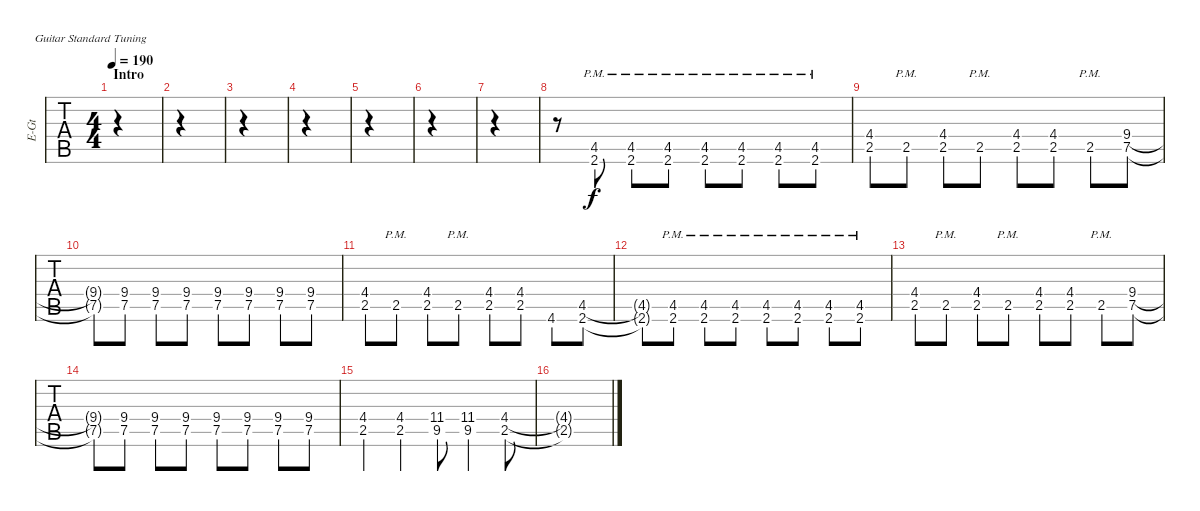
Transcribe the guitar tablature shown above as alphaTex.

\defaultSystemsLayout 4
\bracketExtendMode groupsimilarinstruments
\otherSystemsTrackNameOrientation horizontal
\track ("Cole Train" "E-Gt") {instrument distortionguitar}
\staff {tabs}
\tuning (E4 B3 G3 D3 A2 E2)
\ts (4 4)
\section ("" "Intro")
\tempo 190
\clef g2
\scale
0.485477
\ks c
|
\scale
0.257261 |
\scale
0.257261 |
\scale
0.333333 |
\scale
0.333333 |
\scale
0.333333 |
\scale
0.333333 |
\scale
0.333333 r.8 (2.6{pm acc #} 4.5{pm acc #}).8 (2.6{pm acc #} 4.5{pm acc #}).8 (2.6{pm acc #} 4.5{pm acc #}).8 (2.6{pm acc #} 4.5{pm acc #}).8 (2.6{pm acc #} 4.5{pm acc #}).8 (2.6{pm acc #} 4.5{pm acc #}).8 (2.6{pm acc #} 4.5{pm acc #}).8 |
\scale
0.333333 (2.5 4.4{acc #}).8 2.5{pm}.8 (2.5 4.4{acc #}).8 2.5{pm}.8 (2.5 4.4{acc #}).8 (2.5 4.4{acc #}).8 2.5{pm}.8 (7.5 9.4).8 |
\scale
0.333333 (7.5{t} 9.4{t}).8 (7.5 9.4).8 (7.5 9.4).8 (7.5 9.4).8 (7.5 9.4).8 (7.5 9.4).8 (7.5 9.4).8 (7.5 9.4).8 |
\scale
0.333333 (2.5 4.4{acc #}).8 2.5{pm}.8 (2.5 4.4{acc #}).8 2.5{pm}.8 (2.5 4.4{acc #}).8 (2.5 4.4{acc #}).8 4.6{acc #}.8 (4.5{acc #} 2.6{acc #}).8 |
\scale
0.333333 (4.5{t acc #} 2.6{t acc #}).8 (4.5{pm acc #} 2.6{pm acc #}).8 (4.5{pm acc #} 2.6{pm acc #}).8 (4.5{pm acc #} 2.6{pm acc #}).8 (4.5{pm acc #} 2.6{pm acc #}).8 (4.5{pm acc #} 2.6{pm acc #}).8 (4.5{pm acc #} 2.6{pm acc #}).8 (4.5{pm acc #} 2.6{pm acc #}).8 |
\scale
0.333333 (2.5 4.4{acc #}).8 2.5{pm}.8 (2.5 4.4{acc #}).8 2.5{pm}.8 (2.5 4.4{acc #}).8 (2.5 4.4{acc #}).8 2.5{pm}.8 (7.5 9.4).8 |
\scale
0.333333 (7.5{t} 9.4{t}).8 (7.5 9.4).8 (7.5 9.4).8 (7.5 9.4).8 (7.5 9.4).8 (7.5 9.4).8 (7.5 9.4).8 (7.5 9.4).8 |
\scale
0.333333 (2.5 4.4{acc #}).4 (2.5 4.4{acc #}).4 (9.5{acc #} 11.4{acc #}).8 (9.5{acc #} 11.4{acc #}).4 (2.5 4.4{acc #}).8 |
(2.5{t} 4.4{t acc #}).1
